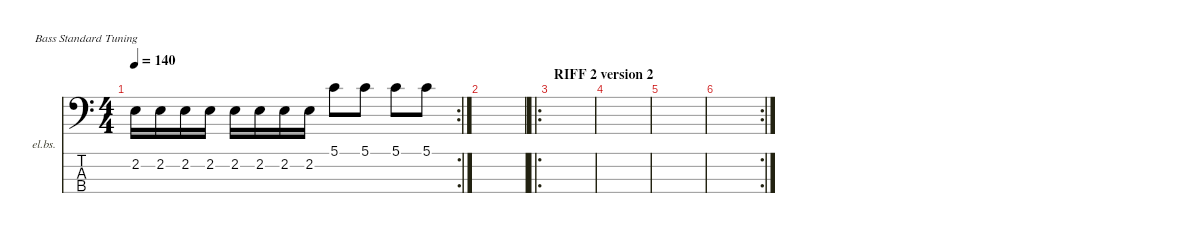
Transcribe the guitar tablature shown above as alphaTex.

\defaultSystemsLayout 4
\hideDynamics
\bracketExtendMode nobrackets
\firstSystemTrackNameOrientation horizontal
\otherSystemsTrackNameOrientation horizontal
\track ("Electric Bass" "el.bs.") {instrument electricbassfinger}
\staff {score tabs}
\tuning (G2 D2 A1 E1)
\rc 2
\ts (4 4)
\tempo 140
\clef f4
\ks c
2.2.16{dy mf} 2.2.16 2.2.16 2.2.16 2.2.16 2.2.16 2.2.16 2.2.16 5.1.8 5.1.8 5.1.8 5.1.8 |
|
\ro
\section ("" "RIFF 2 version 2")
|
|
|
\rc 2
